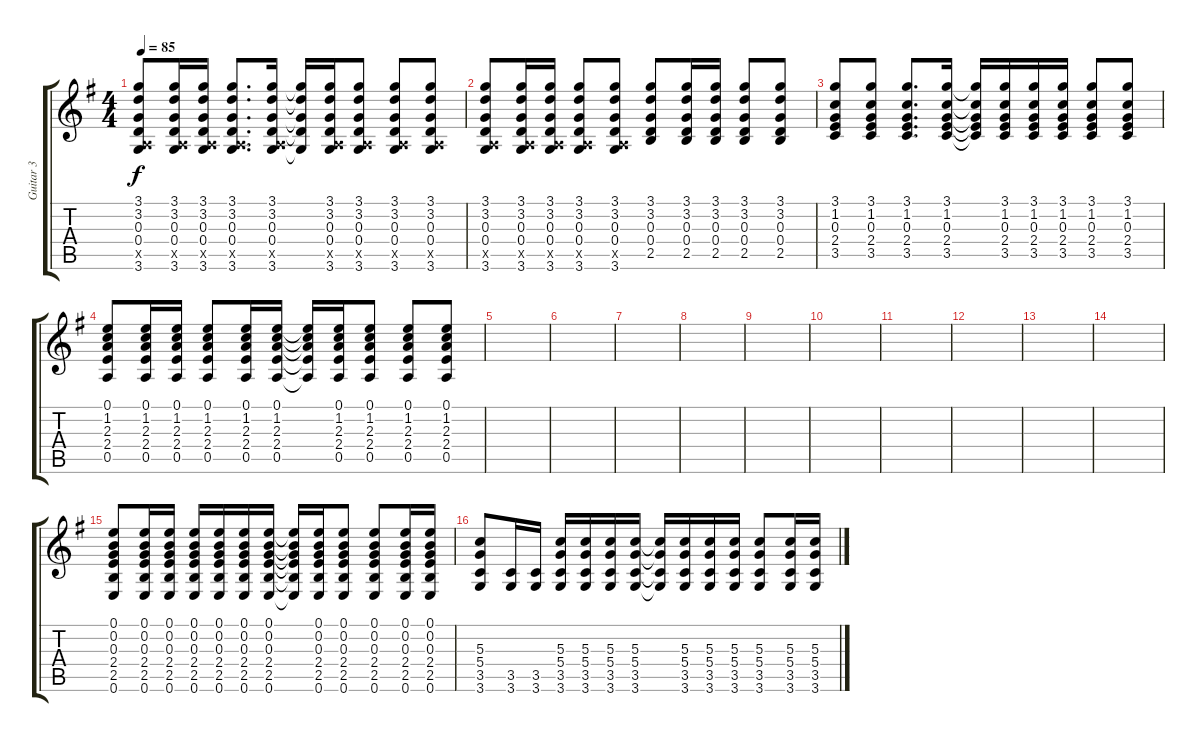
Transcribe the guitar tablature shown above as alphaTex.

\track ("Guitar 3" "Guitar 3") {instrument overdrivenguitar}
\staff {score tabs}
\tuning (E4 B3 G3 D3 A2 E2) {hide}
\ts (4 4)
\tempo 85
\clef g2
\ks g
(3.1 3.2 0.3 0.4 0.5{x} 3.6).8{dy f} (3.1 3.2 0.3 0.4 0.5{x} 3.6).16 (3.1 3.2 0.3 0.4 0.5{x} 3.6).16 (3.1 3.2 0.3 0.4 0.5{x} 3.6).8{d} (3.1 3.2 0.3 0.4 0.5{x} 3.6).16 (3.1{t} 3.2{t} 0.3{t} 0.4{t} 3.6{t}).16 (3.1 3.2 0.3 0.4 0.5{x} 3.6).16 (3.1 3.2 0.3 0.4 0.5{x} 3.6).8 (3.1 3.2 0.3 0.4 0.5{x} 3.6).8 (3.1 3.2 0.3 0.4 0.5{x} 3.6).8 |
(3.1 3.2 0.3 0.4 0.5{x} 3.6).8 (3.1 3.2 0.3 0.4 0.5{x} 3.6).16 (3.1 3.2 0.3 0.4 0.5{x} 3.6).16 (3.1 3.2 0.3 0.4 0.5{x} 3.6).8 (3.1 3.2 0.3 0.4 0.5{x} 3.6).8 (3.1 3.2 0.3 0.4 2.5).8 (3.1 3.2 0.3 0.4 2.5).16 (3.1 3.2 0.3 0.4 2.5).16 (3.1 3.2 0.3 0.4 2.5).8 (3.1 3.2 0.3 0.4 2.5).8 |
(3.1 1.2 0.3 2.4 3.5).8 (3.1 1.2 0.3 2.4 3.5).8 (3.1 1.2 0.3 2.4 3.5).8{d} (3.1 1.2 0.3 2.4 3.5).16 (3.1{t} 1.2{t} 0.3{t} 2.4{t} 3.5{t}).16 (3.1 1.2 0.3 2.4 3.5).16 (3.1 1.2 0.3 2.4 3.5).16 (3.1 1.2 0.3 2.4 3.5).16 (3.1 1.2 0.3 2.4 3.5).8 (3.1 1.2 0.3 2.4 3.5).8 |
(0.1 1.2 2.3 2.4 0.5).8 (0.1 1.2 2.3 2.4 0.5).16 (0.1 1.2 2.3 2.4 0.5).16 (0.1 1.2 2.3 2.4 0.5).8 (0.1 1.2 2.3 2.4 0.5).16 (0.1 1.2 2.3 2.4 0.5).16 (0.1{t} 1.2{t} 2.3{t} 2.4{t} 0.5{t}).16 (0.1 1.2 2.3 2.4 0.5).16 (0.1 1.2 2.3 2.4 0.5).8 (0.1 1.2 2.3 2.4 0.5).8 (0.1 1.2 2.3 2.4 0.5).8 |
|
|
|
|
|
|
|
|
|
|
(0.1 0.2 0.3 2.4 2.5 0.6).8 (0.1 0.2 0.3 2.4 2.5 0.6).16 (0.1 0.2 0.3 2.4 2.5 0.6).16 (0.1 0.2 0.3 2.4 2.5 0.6).16 (0.1 0.2 0.3 2.4 2.5 0.6).16 (0.1 0.2 0.3 2.4 2.5 0.6).16 (0.1 0.2 0.3 2.4 2.5 0.6).16 (0.1{t} 0.2{t} 0.3{t} 2.4{t} 2.5{t} 0.6{t}).16 (0.1 0.2 0.3 2.4 2.5 0.6).16 (0.1 0.2 0.3 2.4 2.5 0.6).8 (0.1 0.2 0.3 2.4 2.5 0.6).8 (0.1 0.2 0.3 2.4 2.5 0.6).16 (0.1 0.2 0.3 2.4 2.5 0.6).16 |
(5.3 5.4 3.5 3.6).8 (3.5 3.6).16 (3.5 3.6).16 (5.3 5.4 3.5 3.6).16 (5.3 5.4 3.5 3.6).16 (5.3 5.4 3.5 3.6).16 (5.3 5.4 3.5 3.6).16 (5.3{t} 5.4{t} 3.5{t} 3.6{t}).16 (5.3 5.4 3.5 3.6).16 (5.3 5.4 3.5 3.6).16 (5.3 5.4 3.5 3.6).16 (5.3 5.4 3.5 3.6).8 (5.3 5.4 3.5 3.6).16 (5.3 5.4 3.5 3.6).16
